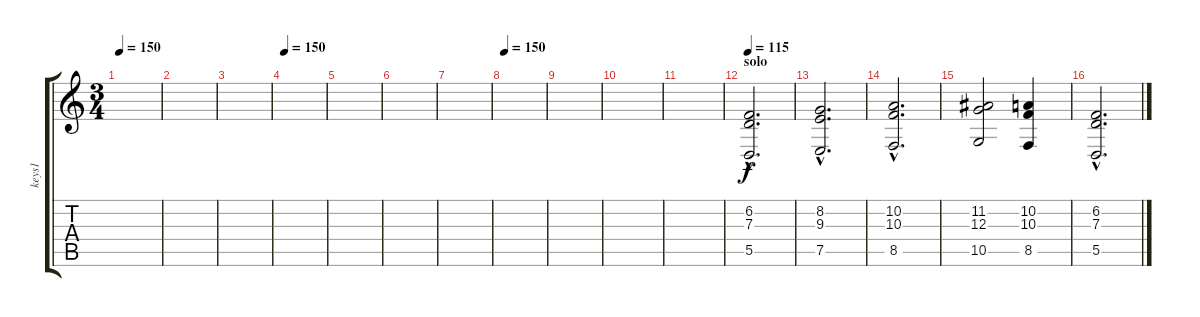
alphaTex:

\track ("keys1" "keys1") {instrument synthstrings1}
\staff {score tabs}
\tuning (E4 B3 G3 D3 A2 D2) {hide}
\ts (3 4)
\tempo 150
\clef g2
\ks c
|
|
|
\tempo 150
|
|
|
|
\tempo 150
|
|
|
|
\section ("" "solo")
\tempo 115
(6.2{hac} 7.3{hac} 5.5{hac}).2{d} |
(8.2{hac} 9.3{hac} 7.5{hac}).2{d} |
(10.2{hac} 10.3{hac} 8.5{hac}).2{d} |
(11.2 12.3 10.5).2 (10.2 10.3 8.5).4 |
(6.2{hac} 7.3{hac} 5.5{hac}).2{d}
